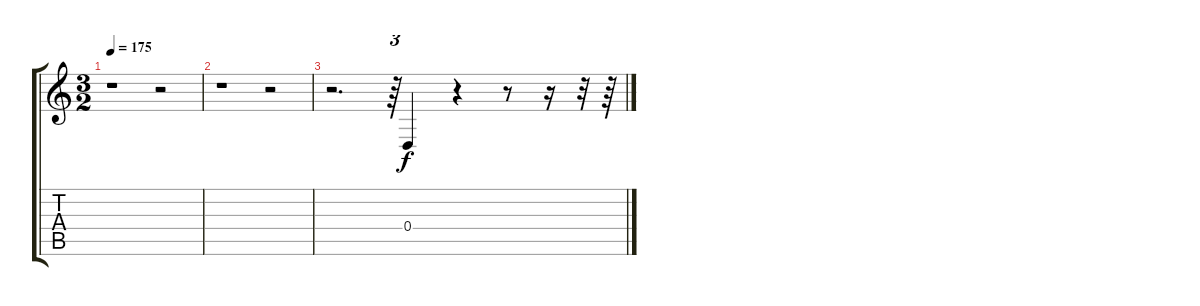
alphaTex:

\track "" {instrument trombone}
\staff {score tabs}
\tuning (E4 B3 G3 D3 A2 E2) {hide}
\ts (3 2)
\tempo 175
\clef g2
\ks c
r.1{dy mp} r.2 |
r.1 r.2 |
r.2{d} r.64{tu (3 2)} 0.4.4{dy f volume 12} r.4 r.8 r.16 r.32 r.64
